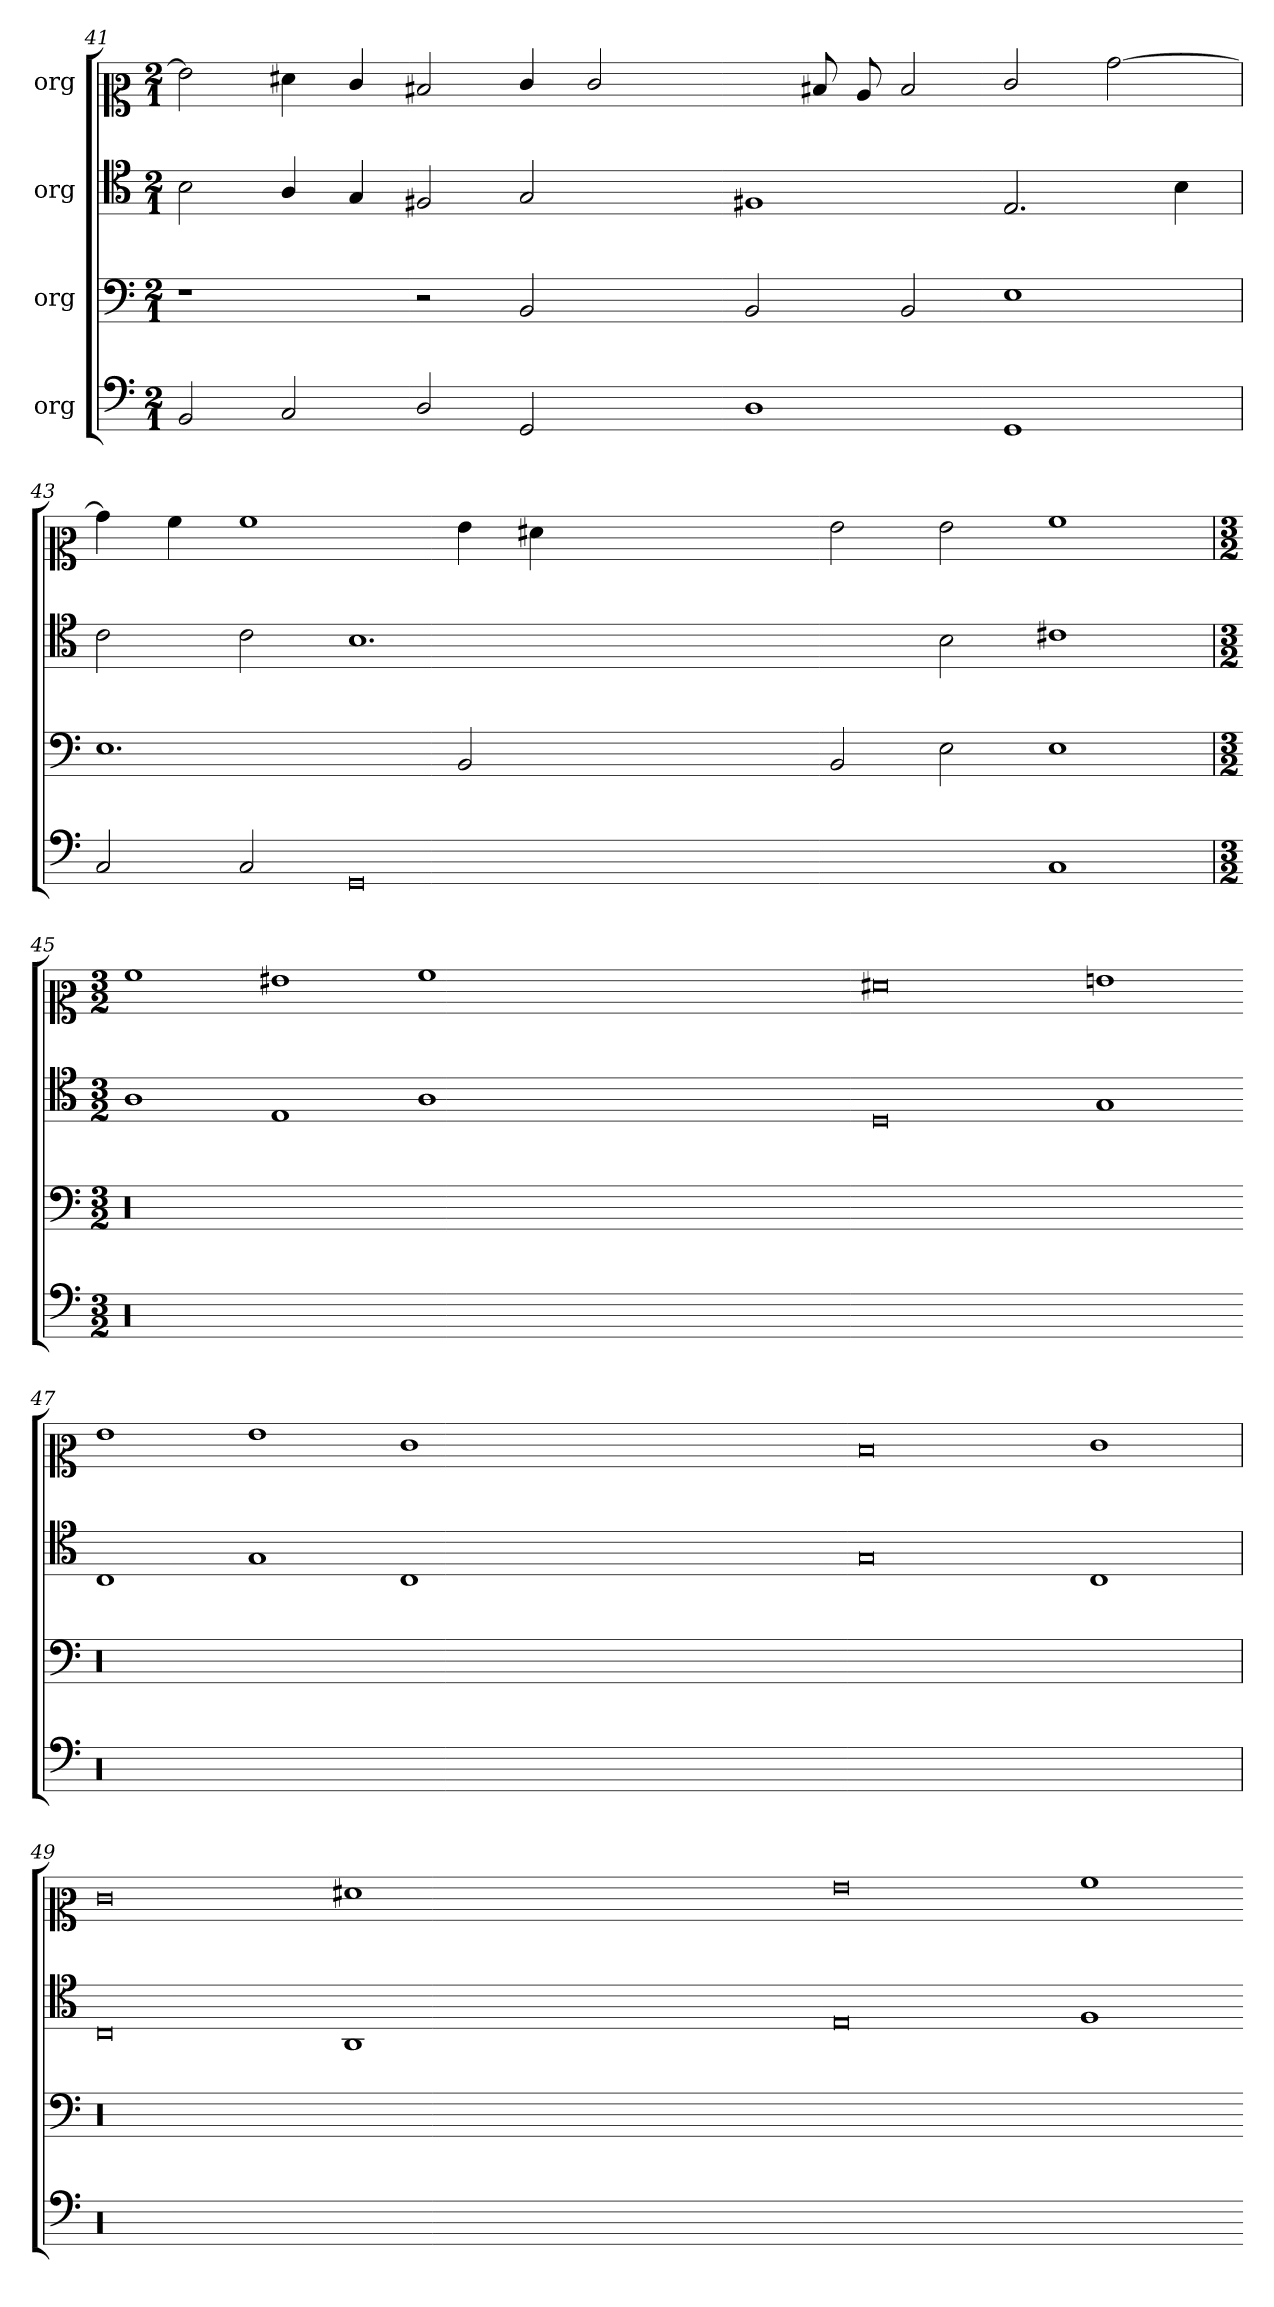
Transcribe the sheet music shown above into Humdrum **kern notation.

**kern	**kern	**kern	**kern
*part4	*part3	*part2	*part1
*staff4	*staff3	*staff2	*staff1
*I"org	*I"org	*I"org	*I"org
*clefF5	*clefF4	*clefC4	*clefC2
*k[]	*k[]	*k[]	*k[]
*a:	*a:	*a:	*a:
*M2/1	*M2/1	*M2/1	*M2/1
=41	=41	=41	=41
2GG/	1r	2B\	2g\]
2AA/	.	4A/	4f#X\
.	.	4G/	4e/
2BB/	2r	2F#X/	2d#X/
2EE/	2BB/	2G/	4e/
.	.	.	2e/
4ryy	4ryy	4ryy	.
=42-	=42-	=42-	=42-
1BB	2BB/	1F#X	4ryy
.	.	.	8d#X/
.	.	.	8c/
.	2BB/	.	2d#/
1EE	1E	2.E/	2e/
.	.	.	[2b\
.	.	4B\	.
=43	=43	=43	=43
2AA/	1.E	2c\	4b!\]
.	.	.	4a\
2AA/	.	2c\	1a
0EE	.	1.B	.
.	2BB/	.	4g\
.	.	.	4f#X\
.	1ryy	.	1ryy
.	.	2ryy	.
=44-	=44-	=44-	=44-
1ryy	2BB/	2ryy	2g\
.	2E\	2B\	2g\
1AA	1E	1c#X	1a
=45	=45	=45	=45
*M3/2	*M3/2	*M3/2	*M3/2
00.r	00.r	1A	1a
.	.	1E	1g#X
.	.	1A	1a
.	.	0.ryy	0.ryy
=46-	=46-	=46-	=46-
0.ryy	0.ryy	0D	0f#X
.	.	1G	1gn
=47-	=47-	=47-	=47-
00.r	00.r	1C	1g
.	.	1G	1g
.	.	1C	1e
.	.	0.ryy	0.ryy
=48-	=48-	=48-	=48-
0.ryy	0.ryy	0G	0d
.	.	1C	1e
=49	=49	=49	=49
00.r	00.r	0C	0e
.	.	1AA	1f#X
.	.	0.ryy	0.ryy
=50-	=50-	=50-	=50-
0.ryy	0.ryy	0E	0g
.	.	1F	1a
=-	=-	=-	=-
*-	*-	*-	*-
